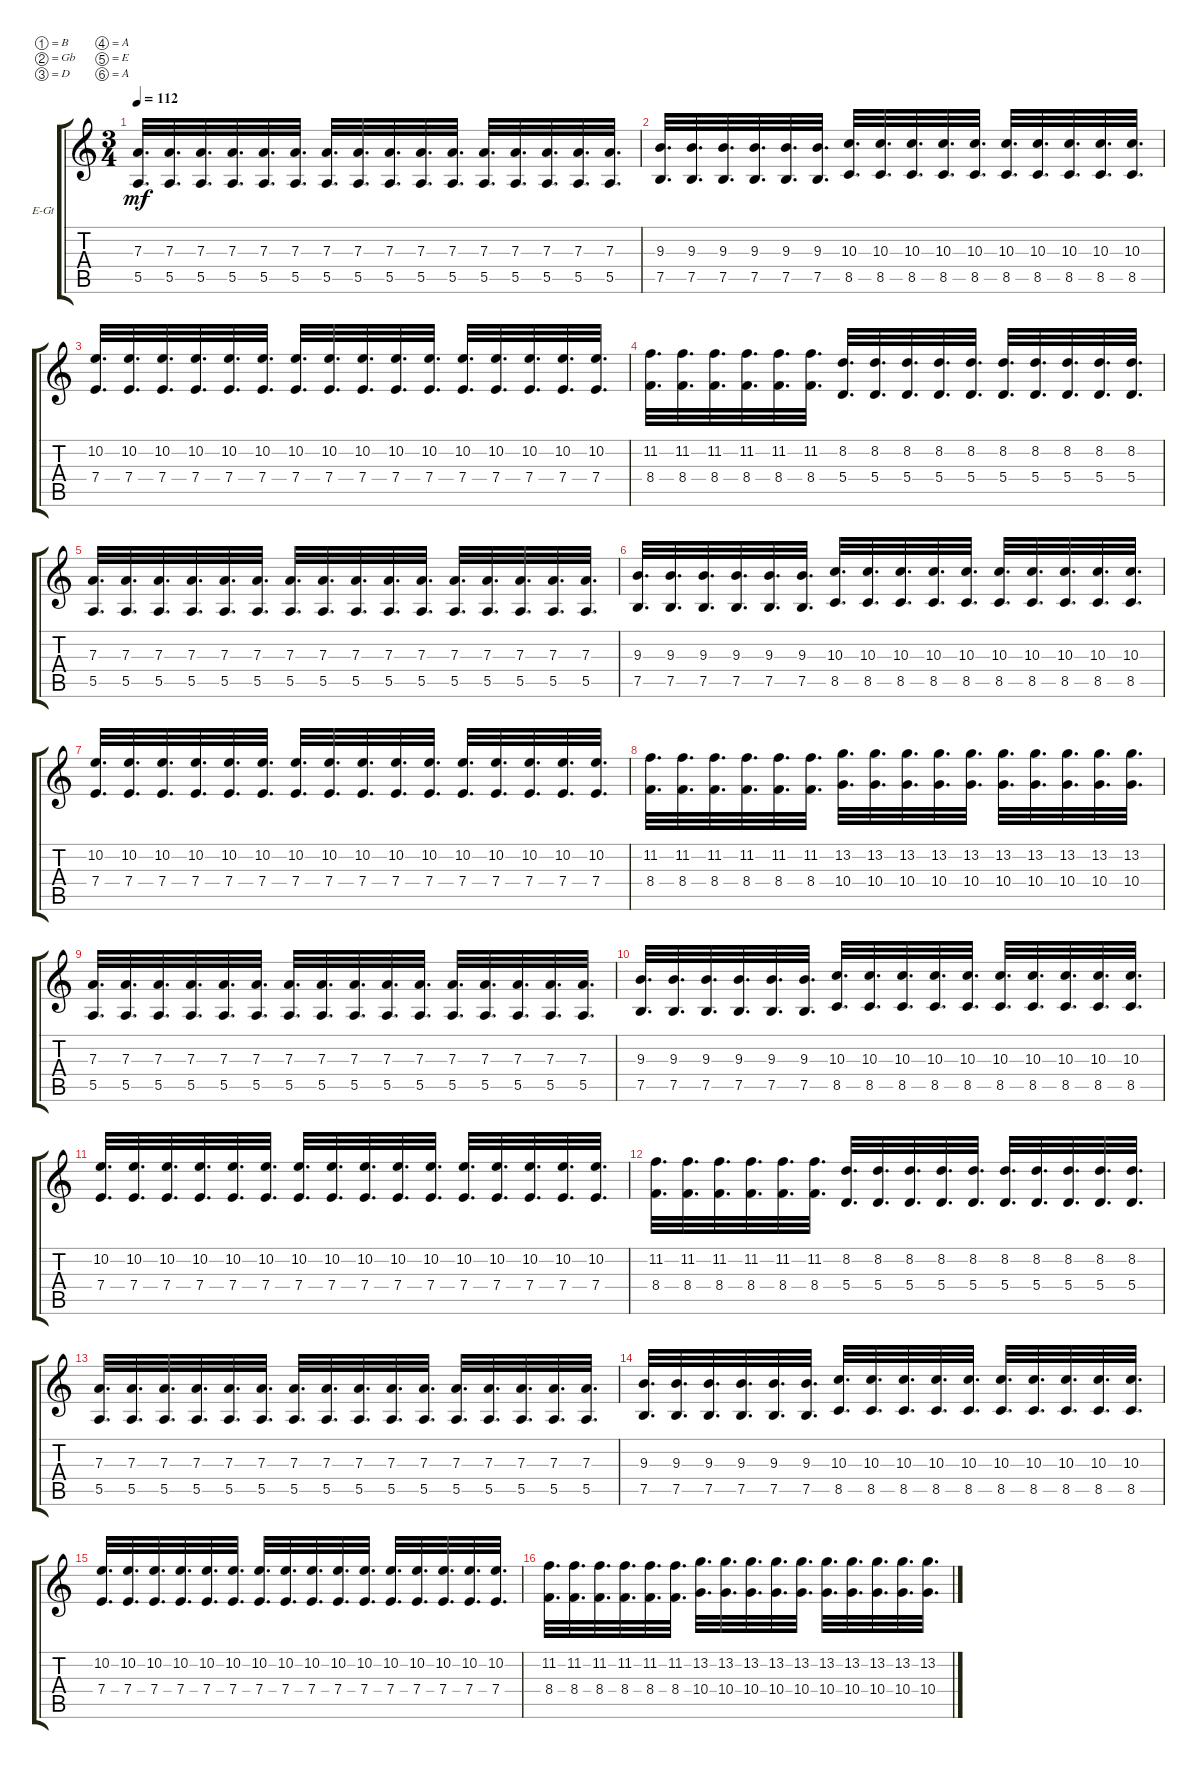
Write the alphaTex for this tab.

\bracketExtendMode groupsimilarinstruments
\firstSystemTrackNameOrientation horizontal
\otherSystemsTrackNameOrientation horizontal
\track ("Lead" "E-Gt") {instrument distortionguitar}
\staff {score tabs}
\tuning (B3 Gb3 D3 A2 E2 A1)
\ts (3 4)
\tempo 112
\clef g2
\ks c
(5.5 7.3).32{d dy mf} (5.5 7.3).32{d} (5.5 7.3).32{d} (5.5 7.3).32{d} (5.5 7.3).32{d} (5.5 7.3).32{d} (5.5 7.3).32{d} (5.5 7.3).32{d} (5.5 7.3).32{d} (5.5 7.3).32{d} (5.5 7.3).32{d} (5.5 7.3).32{d} (5.5 7.3).32{d} (5.5 7.3).32{d} (5.5 7.3).32{d} (5.5 7.3).32{d} |
(7.5 9.3).32{d} (7.5 9.3).32{d} (7.5 9.3).32{d} (7.5 9.3).32{d} (7.5 9.3).32{d} (7.5 9.3).32{d} (8.5 10.3).32{d} (8.5 10.3).32{d} (8.5 10.3).32{d} (8.5 10.3).32{d} (8.5 10.3).32{d} (8.5 10.3).32{d} (8.5 10.3).32{d} (8.5 10.3).32{d} (8.5 10.3).32{d} (8.5 10.3).32{d} |
(7.4 10.2).32{d} (7.4 10.2).32{d} (7.4 10.2).32{d} (7.4 10.2).32{d} (7.4 10.2).32{d} (7.4 10.2).32{d} (7.4 10.2).32{d} (7.4 10.2).32{d} (7.4 10.2).32{d} (7.4 10.2).32{d} (7.4 10.2).32{d} (7.4 10.2).32{d} (7.4 10.2).32{d} (7.4 10.2).32{d} (7.4 10.2).32{d} (7.4 10.2).32{d} |
(8.4 11.2).32{d} (8.4 11.2).32{d} (8.4 11.2).32{d} (8.4 11.2).32{d} (8.4 11.2).32{d} (8.4 11.2).32{d} (5.4 8.2).32{d} (5.4 8.2).32{d} (5.4 8.2).32{d} (5.4 8.2).32{d} (5.4 8.2).32{d} (5.4 8.2).32{d} (5.4 8.2).32{d} (5.4 8.2).32{d} (5.4 8.2).32{d} (5.4 8.2).32{d} |
(5.5 7.3).32{d} (5.5 7.3).32{d} (5.5 7.3).32{d} (5.5 7.3).32{d} (5.5 7.3).32{d} (5.5 7.3).32{d} (5.5 7.3).32{d} (5.5 7.3).32{d} (5.5 7.3).32{d} (5.5 7.3).32{d} (5.5 7.3).32{d} (5.5 7.3).32{d} (5.5 7.3).32{d} (5.5 7.3).32{d} (5.5 7.3).32{d} (5.5 7.3).32{d} |
(7.5 9.3).32{d} (7.5 9.3).32{d} (7.5 9.3).32{d} (7.5 9.3).32{d} (7.5 9.3).32{d} (7.5 9.3).32{d} (8.5 10.3).32{d} (8.5 10.3).32{d} (8.5 10.3).32{d} (8.5 10.3).32{d} (8.5 10.3).32{d} (8.5 10.3).32{d} (8.5 10.3).32{d} (8.5 10.3).32{d} (8.5 10.3).32{d} (8.5 10.3).32{d} |
(7.4 10.2).32{d} (7.4 10.2).32{d} (7.4 10.2).32{d} (7.4 10.2).32{d} (7.4 10.2).32{d} (7.4 10.2).32{d} (7.4 10.2).32{d} (7.4 10.2).32{d} (7.4 10.2).32{d} (7.4 10.2).32{d} (7.4 10.2).32{d} (7.4 10.2).32{d} (7.4 10.2).32{d} (7.4 10.2).32{d} (7.4 10.2).32{d} (7.4 10.2).32{d} |
(8.4 11.2).32{d} (8.4 11.2).32{d} (8.4 11.2).32{d} (8.4 11.2).32{d} (8.4 11.2).32{d} (8.4 11.2).32{d} (10.4 13.2).32{d} (10.4 13.2).32{d} (10.4 13.2).32{d} (10.4 13.2).32{d} (10.4 13.2).32{d} (10.4 13.2).32{d} (10.4 13.2).32{d} (10.4 13.2).32{d} (10.4 13.2).32{d} (10.4 13.2).32{d} |
(5.5 7.3).32{d} (5.5 7.3).32{d} (5.5 7.3).32{d} (5.5 7.3).32{d} (5.5 7.3).32{d} (5.5 7.3).32{d} (5.5 7.3).32{d} (5.5 7.3).32{d} (5.5 7.3).32{d} (5.5 7.3).32{d} (5.5 7.3).32{d} (5.5 7.3).32{d} (5.5 7.3).32{d} (5.5 7.3).32{d} (5.5 7.3).32{d} (5.5 7.3).32{d} |
(7.5 9.3).32{d} (7.5 9.3).32{d} (7.5 9.3).32{d} (7.5 9.3).32{d} (7.5 9.3).32{d} (7.5 9.3).32{d} (8.5 10.3).32{d} (8.5 10.3).32{d} (8.5 10.3).32{d} (8.5 10.3).32{d} (8.5 10.3).32{d} (8.5 10.3).32{d} (8.5 10.3).32{d} (8.5 10.3).32{d} (8.5 10.3).32{d} (8.5 10.3).32{d} |
(7.4 10.2).32{d} (7.4 10.2).32{d} (7.4 10.2).32{d} (7.4 10.2).32{d} (7.4 10.2).32{d} (7.4 10.2).32{d} (7.4 10.2).32{d} (7.4 10.2).32{d} (7.4 10.2).32{d} (7.4 10.2).32{d} (7.4 10.2).32{d} (7.4 10.2).32{d} (7.4 10.2).32{d} (7.4 10.2).32{d} (7.4 10.2).32{d} (7.4 10.2).32{d} |
(8.4 11.2).32{d} (8.4 11.2).32{d} (8.4 11.2).32{d} (8.4 11.2).32{d} (8.4 11.2).32{d} (8.4 11.2).32{d} (5.4 8.2).32{d} (5.4 8.2).32{d} (5.4 8.2).32{d} (5.4 8.2).32{d} (5.4 8.2).32{d} (5.4 8.2).32{d} (5.4 8.2).32{d} (5.4 8.2).32{d} (5.4 8.2).32{d} (5.4 8.2).32{d} |
(5.5 7.3).32{d} (5.5 7.3).32{d} (5.5 7.3).32{d} (5.5 7.3).32{d} (5.5 7.3).32{d} (5.5 7.3).32{d} (5.5 7.3).32{d} (5.5 7.3).32{d} (5.5 7.3).32{d} (5.5 7.3).32{d} (5.5 7.3).32{d} (5.5 7.3).32{d} (5.5 7.3).32{d} (5.5 7.3).32{d} (5.5 7.3).32{d} (5.5 7.3).32{d} |
(7.5 9.3).32{d} (7.5 9.3).32{d} (7.5 9.3).32{d} (7.5 9.3).32{d} (7.5 9.3).32{d} (7.5 9.3).32{d} (8.5 10.3).32{d} (8.5 10.3).32{d} (8.5 10.3).32{d} (8.5 10.3).32{d} (8.5 10.3).32{d} (8.5 10.3).32{d} (8.5 10.3).32{d} (8.5 10.3).32{d} (8.5 10.3).32{d} (8.5 10.3).32{d} |
(7.4 10.2).32{d} (7.4 10.2).32{d} (7.4 10.2).32{d} (7.4 10.2).32{d} (7.4 10.2).32{d} (7.4 10.2).32{d} (7.4 10.2).32{d} (7.4 10.2).32{d} (7.4 10.2).32{d} (7.4 10.2).32{d} (7.4 10.2).32{d} (7.4 10.2).32{d} (7.4 10.2).32{d} (7.4 10.2).32{d} (7.4 10.2).32{d} (7.4 10.2).32{d} |
(8.4 11.2).32{d} (8.4 11.2).32{d} (8.4 11.2).32{d} (8.4 11.2).32{d} (8.4 11.2).32{d} (8.4 11.2).32{d} (10.4 13.2).32{d} (10.4 13.2).32{d} (10.4 13.2).32{d} (10.4 13.2).32{d} (10.4 13.2).32{d} (10.4 13.2).32{d} (10.4 13.2).32{d} (10.4 13.2).32{d} (10.4 13.2).32{d} (10.4 13.2).32{d}
